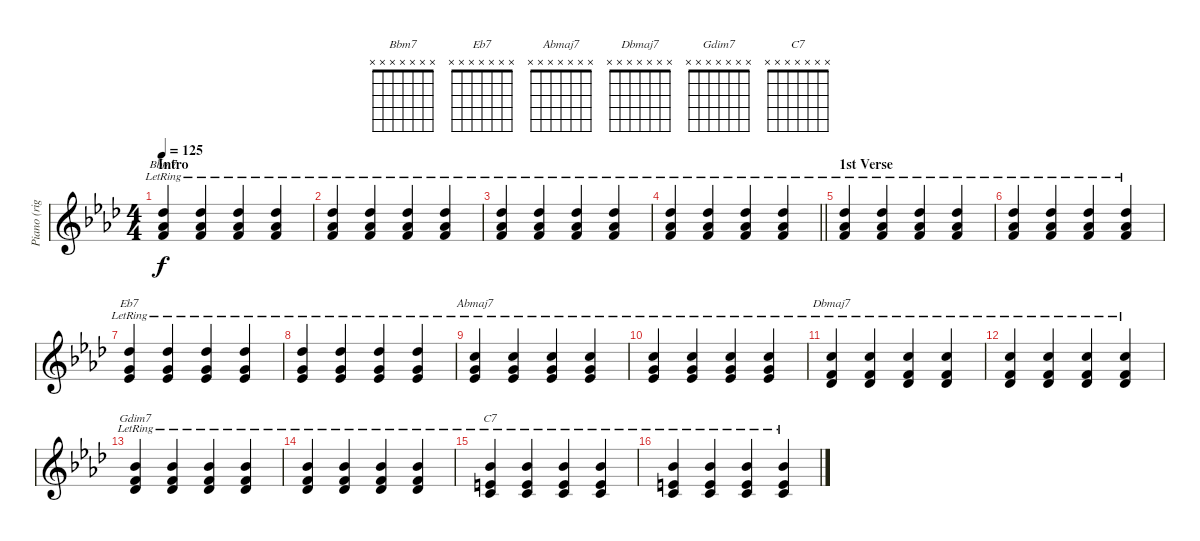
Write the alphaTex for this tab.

\track ("Piano (right hand)" "Piano (rig") {instrument acousticgrandpiano}
\staff {score}
\tuning (E4 B3 G3 D3 A2 E2 B1) {hide}
\chord ("Bbm7" x x x x x x x)
\chord ("Eb7" x x x x x x x)
\chord ("Abmaj7" x x x x x x x)
\chord ("Dbmaj7" x x x x x x x)
\chord ("Gdim7" x x x x x x x)
\chord ("C7" x x x x x x x)
\ts (4 4)
\section ("" "Intro")
\tempo 125
\clef g2
\ks fminor
(9.1{lr} 9.2{lr} 10.3{lr}).4{ch "Bbm7" dy f instrument acousticgrandpiano} (9.1{lr} 9.2{lr} 10.3{lr}).4 (9.1{lr} 9.2{lr} 10.3{lr}).4 (9.1{lr} 9.2{lr} 10.3{lr}).4 |
(9.1{lr} 9.2{lr} 10.3{lr}).4 (9.1{lr} 9.2{lr} 10.3{lr}).4 (9.1{lr} 9.2{lr} 10.3{lr}).4 (9.1{lr} 9.2{lr} 10.3{lr}).4 |
(9.1{lr} 9.2{lr} 10.3{lr}).4 (9.1{lr} 9.2{lr} 10.3{lr}).4 (9.1{lr} 9.2{lr} 10.3{lr}).4 (9.1{lr} 9.2{lr} 10.3{lr}).4 |
\barLineRight lightlight
(9.1{lr} 9.2{lr} 10.3{lr}).4 (9.1{lr} 9.2{lr} 10.3{lr}).4 (9.1{lr} 9.2{lr} 10.3{lr}).4 (9.1{lr} 9.2{lr} 10.3{lr}).4 |
\section ("" "1st Verse")
(9.1{lr} 9.2{lr} 10.3{lr}).4 (9.1{lr} 9.2{lr} 10.3{lr}).4 (9.1{lr} 9.2{lr} 10.3{lr}).4 (9.1{lr} 9.2{lr} 10.3{lr}).4 |
(9.1{lr} 9.2{lr} 10.3{lr}).4 (9.1{lr} 9.2{lr} 10.3{lr}).4 (9.1{lr} 9.2{lr} 10.3{lr}).4 (9.1{lr} 9.2{lr} 10.3{lr}).4 |
(9.1{lr} 8.2{lr} 8.3{lr}).4{ch "Eb7"} (9.1{lr} 8.2{lr} 8.3{lr}).4 (9.1{lr} 8.2{lr} 8.3{lr}).4 (9.1{lr} 8.2{lr} 8.3{lr}).4 |
(9.1{lr} 8.2{lr} 8.3{lr}).4 (9.1{lr} 8.2{lr} 8.3{lr}).4 (9.1{lr} 8.2{lr} 8.3{lr}).4 (9.1{lr} 8.2{lr} 8.3{lr}).4 |
(8.1{lr} 8.2{lr} 8.3{lr}).4{ch "Abmaj7"} (8.1{lr} 8.2{lr} 8.3{lr}).4 (8.1{lr} 8.2{lr} 8.3{lr}).4 (8.1{lr} 8.2{lr} 8.3{lr}).4 |
(8.1{lr} 8.2{lr} 8.3{lr}).4 (8.1{lr} 8.2{lr} 8.3{lr}).4 (8.1{lr} 8.2{lr} 8.3{lr}).4 (8.1{lr} 8.2{lr} 8.3{lr}).4 |
(8.1{lr} 6.2{lr} 6.3{lr}).4{ch "Dbmaj7"} (8.1{lr} 6.2{lr} 6.3{lr}).4 (8.1{lr} 6.2{lr} 6.3{lr}).4 (8.1{lr} 6.2{lr} 6.3{lr}).4 |
(8.1{lr} 6.2{lr} 6.3{lr}).4 (8.1{lr} 6.2{lr} 6.3{lr}).4 (8.1{lr} 6.2{lr} 6.3{lr}).4 (8.1{lr} 6.2{lr} 6.3{lr}).4 |
(6.1{lr} 6.2{lr} 6.3{lr}).4{ch "Gdim7"} (6.1{lr} 6.2{lr} 6.3{lr}).4 (6.1{lr} 6.2{lr} 6.3{lr}).4 (6.1{lr} 6.2{lr} 6.3{lr}).4 |
(6.1{lr} 6.2{lr} 6.3{lr}).4 (6.1{lr} 6.2{lr} 6.3{lr}).4 (6.1{lr} 6.2{lr} 6.3{lr}).4 (6.1{lr} 6.2{lr} 6.3{lr}).4 |
(6.1{lr} 5.2{lr} 5.3{lr}).4{ch "C7"} (6.1{lr} 5.2{lr} 5.3{lr}).4 (6.1{lr} 5.2{lr} 5.3{lr}).4 (6.1{lr} 5.2{lr} 5.3{lr}).4 |
(6.1{lr} 5.2{lr} 5.3{lr}).4 (6.1{lr} 5.2{lr} 5.3{lr}).4 (6.1{lr} 5.2{lr} 5.3{lr}).4 (6.1{lr} 5.2{lr} 5.3{lr}).4
